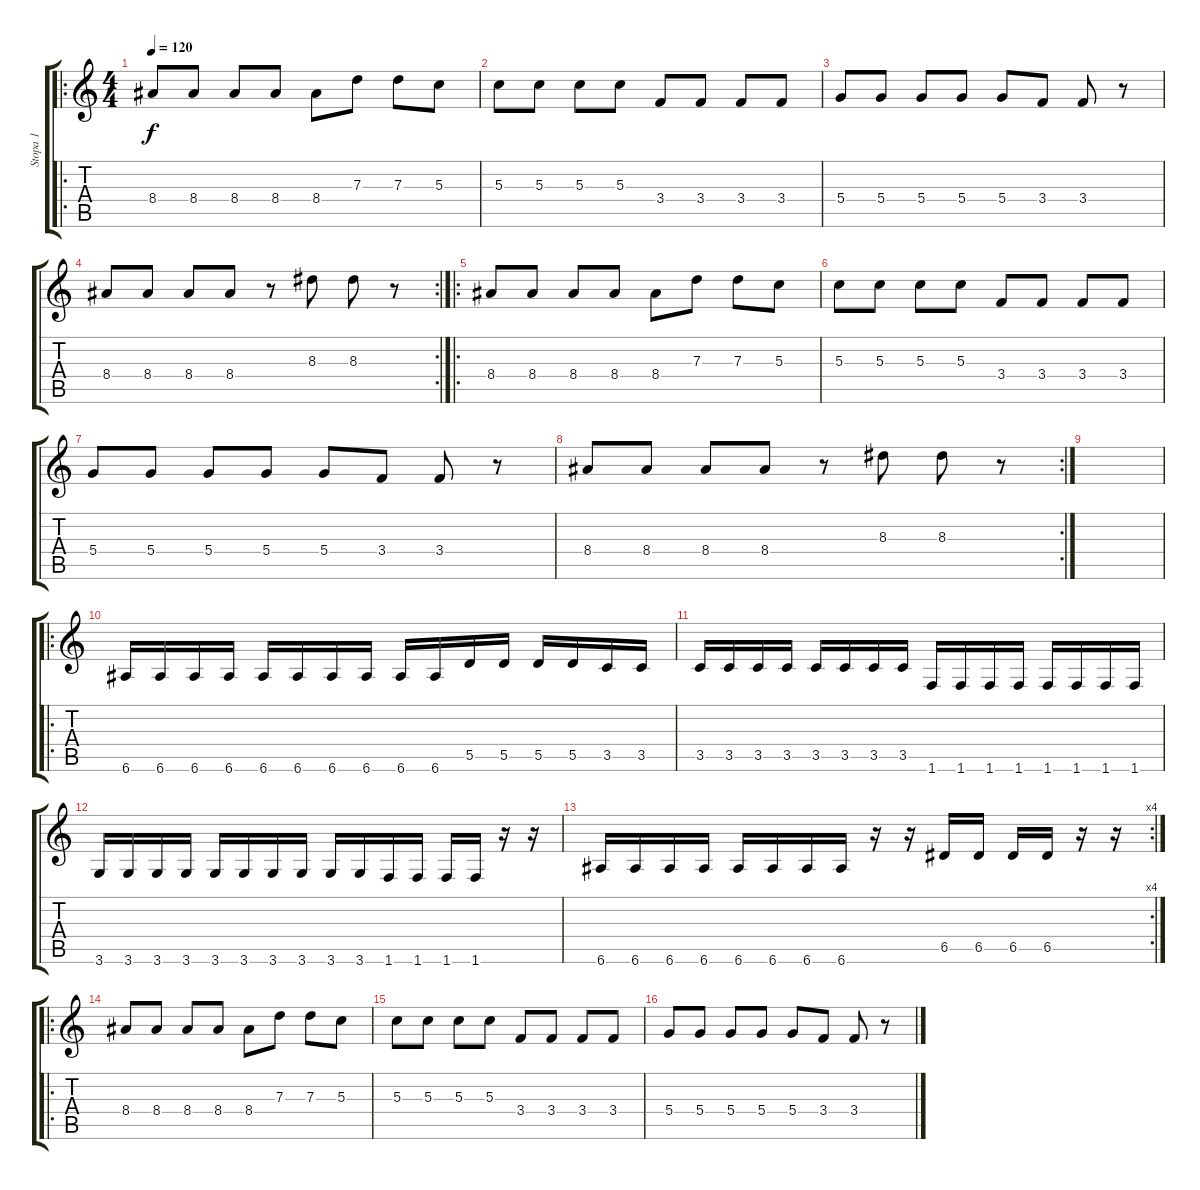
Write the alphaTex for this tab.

\track ("Stopa 1" "Stopa 1") {instrument acousticguitarnylon}
\staff {score tabs}
\tuning (E4 B3 G3 D3 A2 E2) {hide}
\ro
\ts (4 4)
\tempo 120
\clef g2
\ks c
8.4.8{dy f instrument acousticguitarnylon} 8.4.8 8.4.8 8.4.8 8.4.8 7.3.8 7.3.8 5.3.8 |
5.3.8 5.3.8 5.3.8 5.3.8 3.4.8 3.4.8 3.4.8 3.4.8 |
5.4.8 5.4.8 5.4.8 5.4.8 5.4.8 3.4.8 3.4.8 r.8 |
\rc 2
8.4.8 8.4.8 8.4.8 8.4.8 r.8 8.3.8 8.3.8 r.8 |
\ro
8.4.8 8.4.8 8.4.8 8.4.8 8.4.8 7.3.8 7.3.8 5.3.8 |
5.3.8 5.3.8 5.3.8 5.3.8 3.4.8 3.4.8 3.4.8 3.4.8 |
5.4.8 5.4.8 5.4.8 5.4.8 5.4.8 3.4.8 3.4.8 r.8 |
\rc 2
8.4.8 8.4.8 8.4.8 8.4.8 r.8 8.3.8 8.3.8 r.8 |
|
\ro
6.6.16{instrument distortionguitar} 6.6.16 6.6.16 6.6.16 6.6.16 6.6.16 6.6.16 6.6.16 6.6.16 6.6.16 5.5.16 5.5.16 5.5.16 5.5.16 3.5.16 3.5.16 |
3.5.16 3.5.16 3.5.16 3.5.16 3.5.16 3.5.16 3.5.16 3.5.16 1.6.16 1.6.16 1.6.16 1.6.16 1.6.16 1.6.16 1.6.16 1.6.16 |
3.6.16 3.6.16 3.6.16 3.6.16 3.6.16 3.6.16 3.6.16 3.6.16 3.6.16 3.6.16 1.6.16 1.6.16 1.6.16 1.6.16 r.16 r.16 |
\rc 4
6.6.16 6.6.16 6.6.16 6.6.16 6.6.16 6.6.16 6.6.16 6.6.16 r.16 r.16 6.5.16 6.5.16 6.5.16 6.5.16 r.16 r.16 |
\ro
8.4.8{instrument acousticguitarnylon} 8.4.8 8.4.8 8.4.8 8.4.8 7.3.8 7.3.8 5.3.8 |
5.3.8 5.3.8 5.3.8 5.3.8 3.4.8 3.4.8 3.4.8 3.4.8 |
5.4.8 5.4.8 5.4.8 5.4.8 5.4.8 3.4.8 3.4.8 r.8
